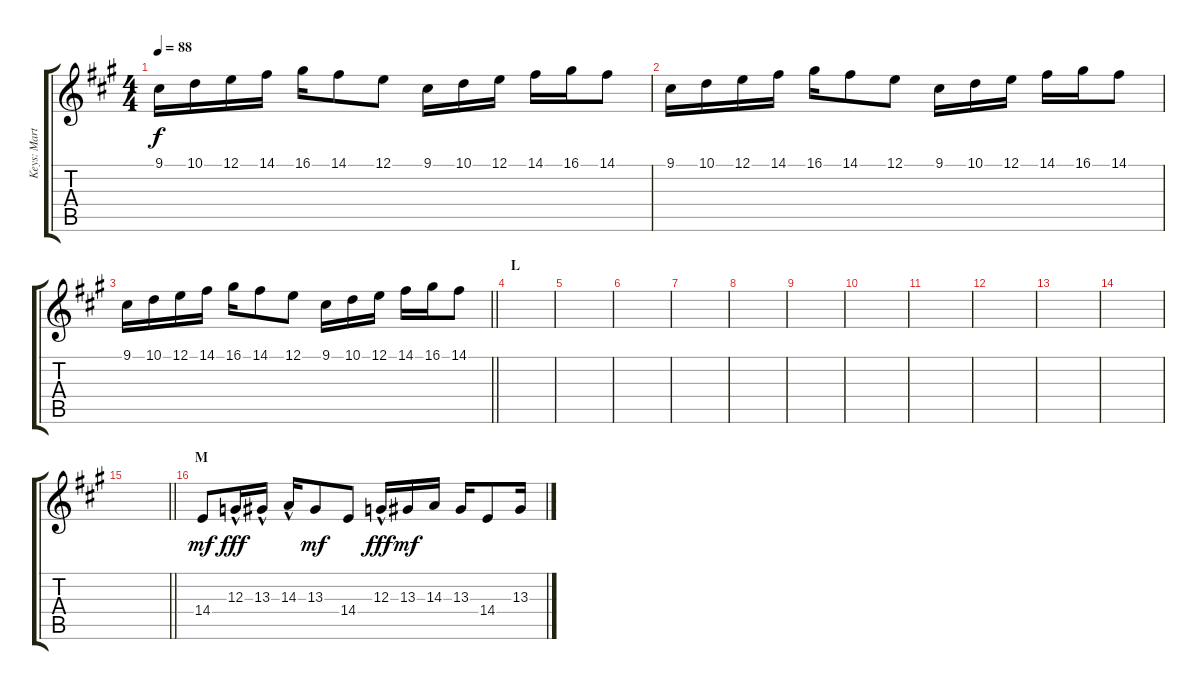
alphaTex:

\track ("Keys: Marty" "Keys: Mart") {instrument electricgrandpiano}
\staff {score tabs}
\tuning (E4 B3 G3 D3 A2 E2) {hide}
\ts (4 4)
\tempo 88
\clef g2
\ks a
9.1.16{dy f} 10.1.16 12.1.16 14.1.16 16.1.16 14.1.8 12.1.8 9.1.16 10.1.16 12.1.16 14.1.16 16.1.16 14.1.8 |
9.1.16 10.1.16 12.1.16 14.1.16 16.1.16 14.1.8 12.1.8 9.1.16 10.1.16 12.1.16 14.1.16 16.1.16 14.1.8 |
\barLineRight lightlight
9.1.16 10.1.16 12.1.16 14.1.16 16.1.16 14.1.8 12.1.8 9.1.16 10.1.16 12.1.16 14.1.16 16.1.16 14.1.8 |
\section ("" "L")
|
|
|
|
|
|
|
|
|
|
|
\barLineRight lightlight
|
\section ("" "M")
14.4.8{dy mf instrument electricgrandpiano} 12.3{hac}.16{dy fff} 13.3{hac}.16 14.3{hac}.16 13.3.8{dy mf} 14.4.8 12.3{hac}.16{dy fff} 13.3.16{dy mf} 14.3.16 13.3.16 14.4.8 13.3.16
